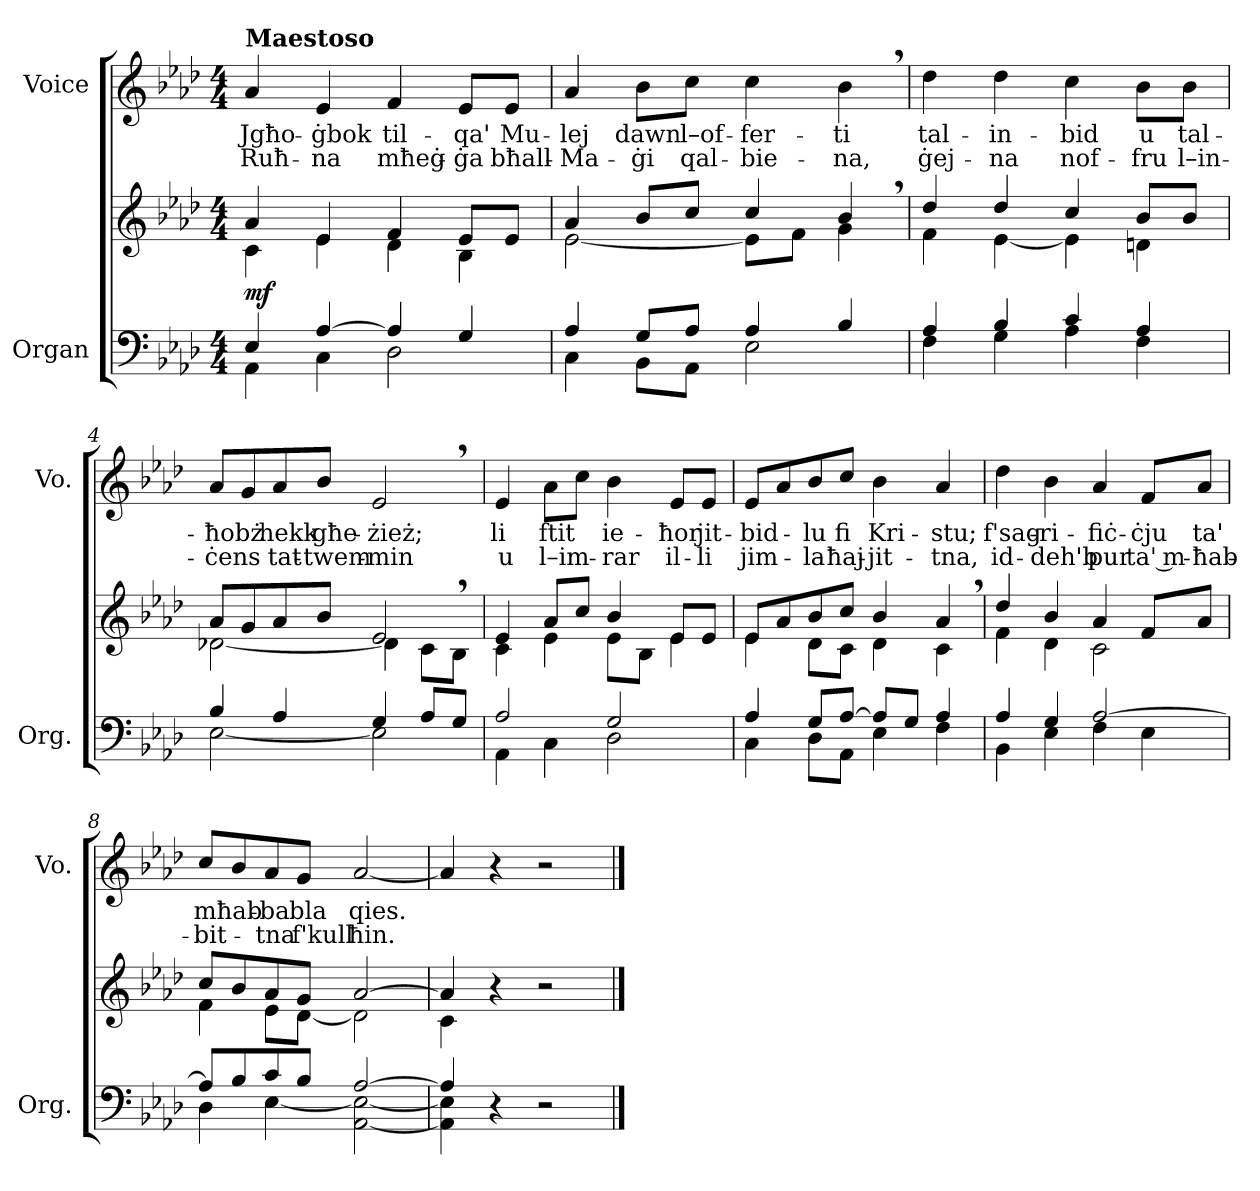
**kern	**kern	**dynam	**kern	**text	**text
*part2	*part2	*part2	*part1	*part1	*part1
*staff3	*staff2	*staff2/3	*staff1	*staff1	*staff1
*I"Organ	*	*	*I"Voice	*	*
*I'Org.	*	*	*I'Vo.	*	*
*clefF4	*clefG2	*	*clefG2	*	*
*k[b-e-a-d-]	*k[b-e-a-d-]	*	*k[b-e-a-d-]	*	*
*M4/4	*M4/4	*	*M4/4	*	*
=1	=1	=1	=1	=1	=1
*^	*^	*	*	*	*
!	!	!	!	!	!LO:TX:a:B:t=Maestoso	!	!
!	!	!	!	!LO:DY:b	!	!	!
4E-/	4AA-\	4a-/	4c\	mf	4a-/	Jgħo-	Ruħ-
[4A-/	4C\	4e-/	4e-\	.	4e-/	-ġbok	-na
4A-/]	2D-\	4f/	4d-\	.	4f/	til-	mħeġ-
4G/	.	8e-/L	4B-\	.	8e-/L	-qa'	-ġa
.	.	8e-/J	.	.	8e-/J	Mu-	bħall-
=2	=2	=2	=2	=2	=2	=2	=2
4A-/	4C\	4a-/	[2e-\	.	4a-/	-lej	-Ma-
8G/L	8BB-\L	8b-/L	.	.	8b-\L	dawn	-ġi
8A-/J	8AA-\J	8cc/J	.	.	8cc\J	l–of-	qal-
4A-/	2E-\	4cc/	8e-\L]	.	4cc\	-fer-	-bie-
.	.	.	8f\J	.	.	.	.
4B-/	.	4b-,/	4g\	.	4b-,\	-ti	-na,
=3	=3	=3	=3	=3	=3	=3	=3
4A-/	4F\	4dd-/	4f\	.	4dd-\	tal-	ġej-
4B-/	4G\	4dd-/	[4e-\	.	4dd-\	-in-	-na
4c/	4A-\	4cc/	4e-\]	.	4cc\	-bid	nof-
4A-/	4F\	8b-/L	4dn\	.	8b-\L	u	-fru
.	.	8b-/J	.	.	8b-\J	tal-	l–in-
=4	=4	=4	=4	=4	=4	=4	=4
4B-/	[2E-\	8a-/L	[2d-X\	.	8a-/L	-ħobż	-ċens
.	.	8g/	.	.	8g/	.	.
4A-/	.	8a-/	.	.	8a-/	hekk	tat-
.	.	8b-/J	.	.	8b-/J	għe-	-twem-
4G/	2E-\]	2e-,/	4d-\]	.	2e-,/	-żież;	-min
8A-/L	.	.	8c\L	.	.	.	.
8G/J	.	.	8B-\J	.	.	.	.
=5	=5	=5	=5	=5	=5	=5	=5
2A-/	4AA-\	4e-/	4c\	.	4e-/	li	u
.	4C\	8a-/L	4e-\	.	8a-\L	ftit	l–im-
.	.	8cc/J	.	.	8cc\J	.	.
2G/	2D-\	4b-/	8e-\L	.	4b-\	ie-	-rar
.	.	.	8B-\J	.	.	.	.
.	.	8e-/L	4e-\	.	8e-/L	-ħor	il-
.	.	8e-/J	.	.	8e-/J	jit-	-li
=6	=6	=6	=6	=6	=6	=6	=6
4A-/	4C\	8e-/L	4e-\	.	8e-/L	-bid-	jim-
.	.	8a-/	.	.	8a-/	.	.
8G/L	8D-\L	8b-/	8d-\L	.	8b-/	-lu	-la
[8A-/J	8AA-\J	8cc/J	8c\J	.	8cc/J	fi	ħaj-
8A-/L]	4E-\	4b-/	4d-\	.	4b-\	Kri-	-jit-
8G/J	.	.	.	.	.	.	.
4A-/	4F\	4a-,/	4c\	.	4a-/	-stu;	-tna,
=7	=7	=7	=7	=7	=7	=7	=7
4A-/	4BB-\	4dd-/	4f\	.	4dd-\	f'sag-	id-
4G/	4E-\	4b-/	4d-\	.	4b-\	-ri-	-deh'b
[2A-/	4F\	4a-/	2c\	.	4a-/	-fiċ-	pur
.	4E-\	8f/L	.	.	8f/L	-ċju	ta' m-
.	.	8a-/J	.	.	8a-/J	ta'	-ħab-
=8	=8	=8	=8	=8	=8	=8	=8
8A-/L]	4D-\	8cc/L	4f\	.	8cc/L	mħab-	-bit-
8B-/	.	8b-/	.	.	8b-/	.	.
8c/	[4E-\	8a-/	8e-\L	.	8a-/	-ba	-tna
8B-/J	.	8g/J	[8d-\J	.	8g/J	bla	f'kull
[2A-/	[2AA-\ 2E-\_	[2a-/	2d-\]	.	[2a-/	qies.	ħin.
=9	=9	=9	=9	=9	=9	=9	=9
4A-/]	4AA-\] 4E-\]	4a-/]	4c\	.	4a-/]	.	.
4r	2.ryy	4r	2.ryy	.	4r	.	.
2r	.	2r	.	.	2r	.	.
*v	*v	*	*	*	*	*	*
*	*v	*v	*	*	*	*
==	==	==	==	==	==
*-	*-	*-	*-	*-	*-
